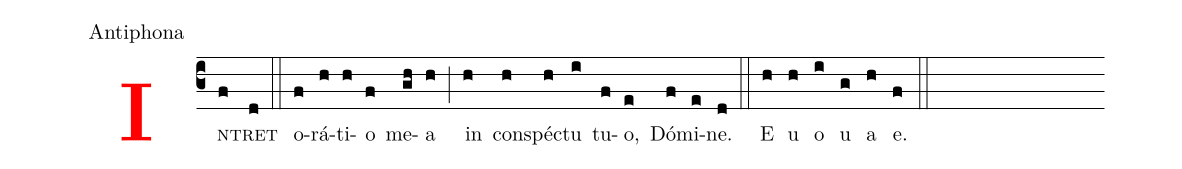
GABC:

office-part: Antiphona;
%%
<v>\bf\textcolor{red}{I}</v><v>\sc{n}</v>(c3f)<v>\sc{tret}</v>(d) (::)
o(f)rá(h)ti(h)o(f) me(gh)a(h) (;) in(h) con(h)spéc(h)tu(i) tu(f)o,(e) Dó(f)mi(e)ne.(d)  (::) E(h) u(h) o(i) u(g) a(h) e.(f) (::)
